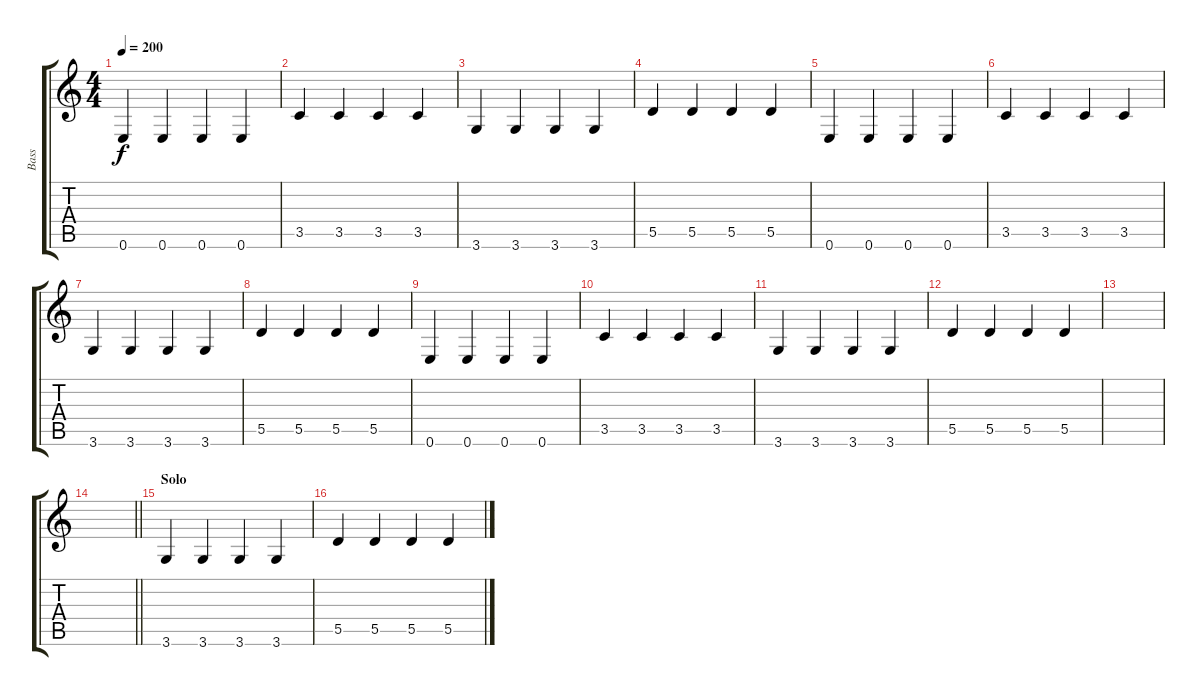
\track ("Bass" "Bass") {instrument electricbasspick}
\staff {score tabs}
\tuning (E4 B3 G3 D3 A2 E2) {hide}
\ts (4 4)
\tempo 200
\clef g2
\ks c
0.6.4{dy f} 0.6.4 0.6.4 0.6.4 |
3.5.4 3.5.4 3.5.4 3.5.4 |
3.6.4 3.6.4 3.6.4 3.6.4 |
5.5.4 5.5.4 5.5.4 5.5.4 |
0.6.4 0.6.4 0.6.4 0.6.4 |
3.5.4 3.5.4 3.5.4 3.5.4 |
3.6.4 3.6.4 3.6.4 3.6.4 |
5.5.4 5.5.4 5.5.4 5.5.4 |
0.6.4 0.6.4 0.6.4 0.6.4 |
3.5.4 3.5.4 3.5.4 3.5.4 |
3.6.4 3.6.4 3.6.4 3.6.4 |
5.5.4 5.5.4 5.5.4 5.5.4 |
|
\barLineRight lightlight
|
\section ("" "Solo")
3.6.4 3.6.4 3.6.4 3.6.4 |
5.5.4 5.5.4 5.5.4 5.5.4
